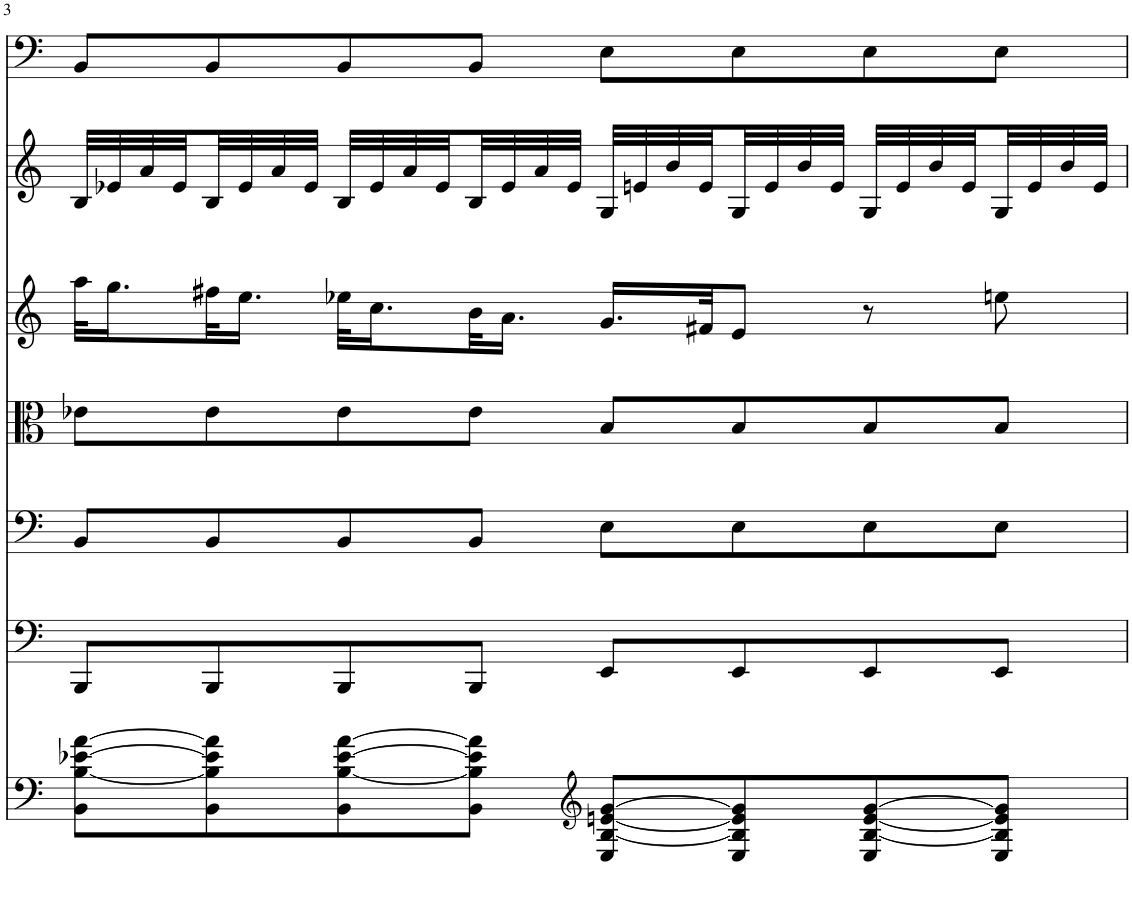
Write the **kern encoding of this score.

**kern	**kern	**kern	**kern	**kern	**kern	**kern
*part7	*part6	*part5	*part4	*part3	*part2	*part1
*staff7	*staff6	*staff5	*staff4	*staff3	*staff2	*staff1
*I"Continuo	*I"Contrabass	*I"Violoncello	*I"Viola	*I"Violin II	*I"Violin I	*I"Bassoon
*	*I'Cb	*	*	*	*	*I'Bsn
!!LO:PB:g=z
*clefF4	*clefF4	*clefF4	*clefC3	*clefG2	*clefG2	*clefF4
*	*Trd7c12	*	*	*	*	*
*k[]	*k[]	*k[]	*k[]	*k[]	*k[]	*k[]
*M4/4	*M4/4	*M4/4	*M4/4	*M4/4	*M4/4	*M4/4
=3	=3	=3	=3	=3	=3	=3
8BB\ [8B\ [8e-X\ [8a\L	8BBB/L	8BB/L	8e-X\L	32aa\KLL	32B/LLL	8BB/L
.	.	.	.	16.gg\	32e-X/	.
.	.	.	.	.	32a/	.
.	.	.	.	.	32e-/	.
8BB\ 8B\] 8e-\] 8a\]	8BBB/	8BB/	8e-\	32ff#X\K	32B/	8BB/
.	.	.	.	16.ee\JJ	32e-/	.
.	.	.	.	.	32a/	.
.	.	.	.	.	32e-/JJJ	.
8BB\ [8B\ [8e-\ [8a\	8BBB/	8BB/	8e-\	32ee-X\KLL	32B/LLL	8BB/
.	.	.	.	16.cc\	32e-/	.
.	.	.	.	.	32a/	.
.	.	.	.	.	32e-/	.
8BB\ 8B\] 8e-\] 8a\]J	8BBB/J	8BB/J	8e-\J	32b\K	32B/	8BB/J
.	.	.	.	16.a\JJ	32e-/	.
.	.	.	.	.	32a/	.
.	.	.	.	.	32e-/JJJ	.
*clefG2	*	*	*	*	*	*
8E/ [8B/ [8en/ [8g/L	8EE/L	8E\L	8B/L	16.g/LL	32G/LLL	8E\L
.	.	.	.	.	32en/	.
.	.	.	.	.	32b/	.
.	.	.	.	32f#X/JK	32e/	.
8E/ 8B/] 8e/] 8g/]	8EE/	8E\	8B/	8e/J	32G/	8E\
.	.	.	.	.	32e/	.
.	.	.	.	.	32b/	.
.	.	.	.	.	32e/JJJ	.
8E/ [8B/ [8e/ [8g/	8EE/	8E\	8B/	8r	32G/LLL	8E\
.	.	.	.	.	32e/	.
.	.	.	.	.	32b/	.
.	.	.	.	.	32e/	.
8E/ 8B/] 8e/] 8g/]J	8EE/J	8E\J	8B/J	8een\	32G/	8E\J
.	.	.	.	.	32e/	.
.	.	.	.	.	32b/	.
.	.	.	.	.	32e/JJJ	.
=	=	=	=	=	=	=
*-	*-	*-	*-	*-	*-	*-
